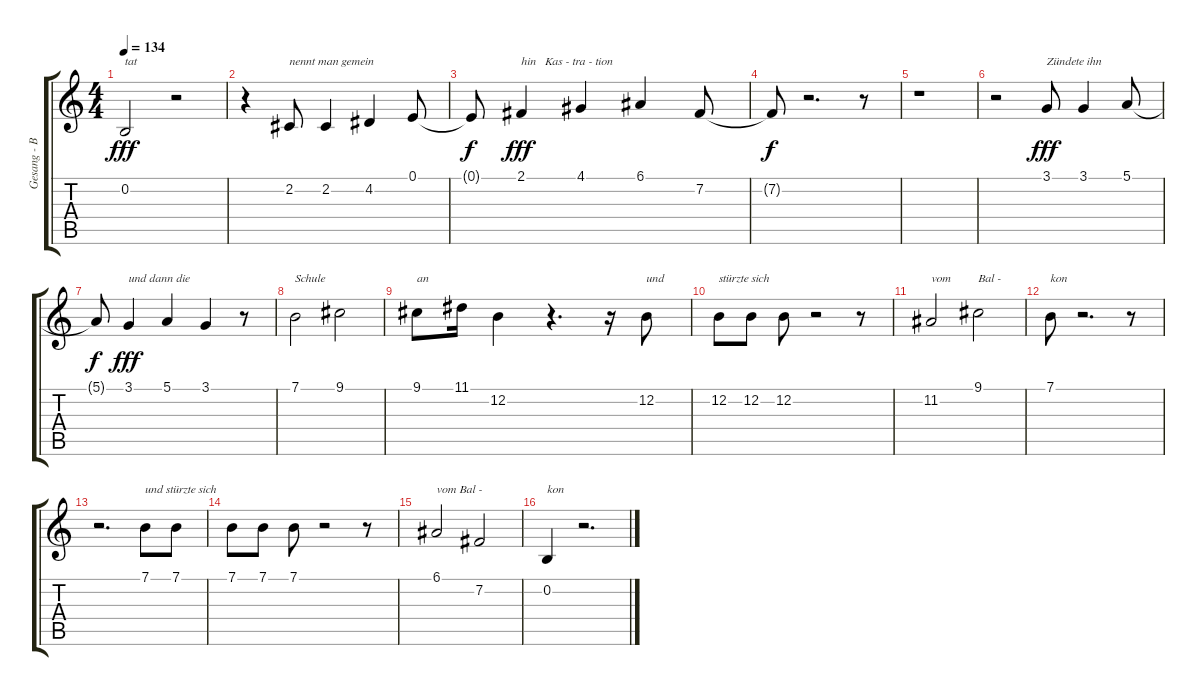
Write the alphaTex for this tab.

\track ("Gesang - Bela B." "Gesang - B") {instrument lead8bassandlead}
\staff {score tabs}
\tuning (E4 B3 G3 D3 A2 E2) {hide}
\ts (4 4)
\tempo 134
\clef g2
\ks c
0.2.2{txt "tat" dy fff} r.2 |
r.4 2.2.8{txt "nennt man gemein"} 2.2.4 4.2.4 0.1.8 |
0.1{t}.8{dy f} 2.1.4{txt "hin   Kas - tra - tion" dy fff} 4.1.4 6.1.4 7.2.8 |
7.2{t}.8{dy f} r.2{d} r.8 |
r.1 |
r.2 3.1.8{txt "Zündete ihn" dy fff} 3.1.4 5.1.8 |
5.1{t}.8{dy f} 3.1.4{txt "und dann die" dy fff} 5.1.4 3.1.4 r.8 |
7.1.2{txt "Schule"} 9.1.2 |
9.1.8{txt "an"} 11.1.16 12.2.4 r.4{d} r.16 12.2.8{txt "und"} |
12.2.8{txt "stürzte sich"} 12.2.8 12.2.8 r.2 r.8 |
11.2.2{txt "vom"} 9.1.2{txt "Bal -"} |
7.1.8{txt "kon"} r.2{d} r.8 |
r.2{d} 7.1.8{txt "und stürzte sich"} 7.1.8 |
7.1.8 7.1.8 7.1.8 r.2 r.8 |
6.1.2{txt "vom Bal -"} 7.2.2 |
0.2.4{txt "kon"} r.2{d}
